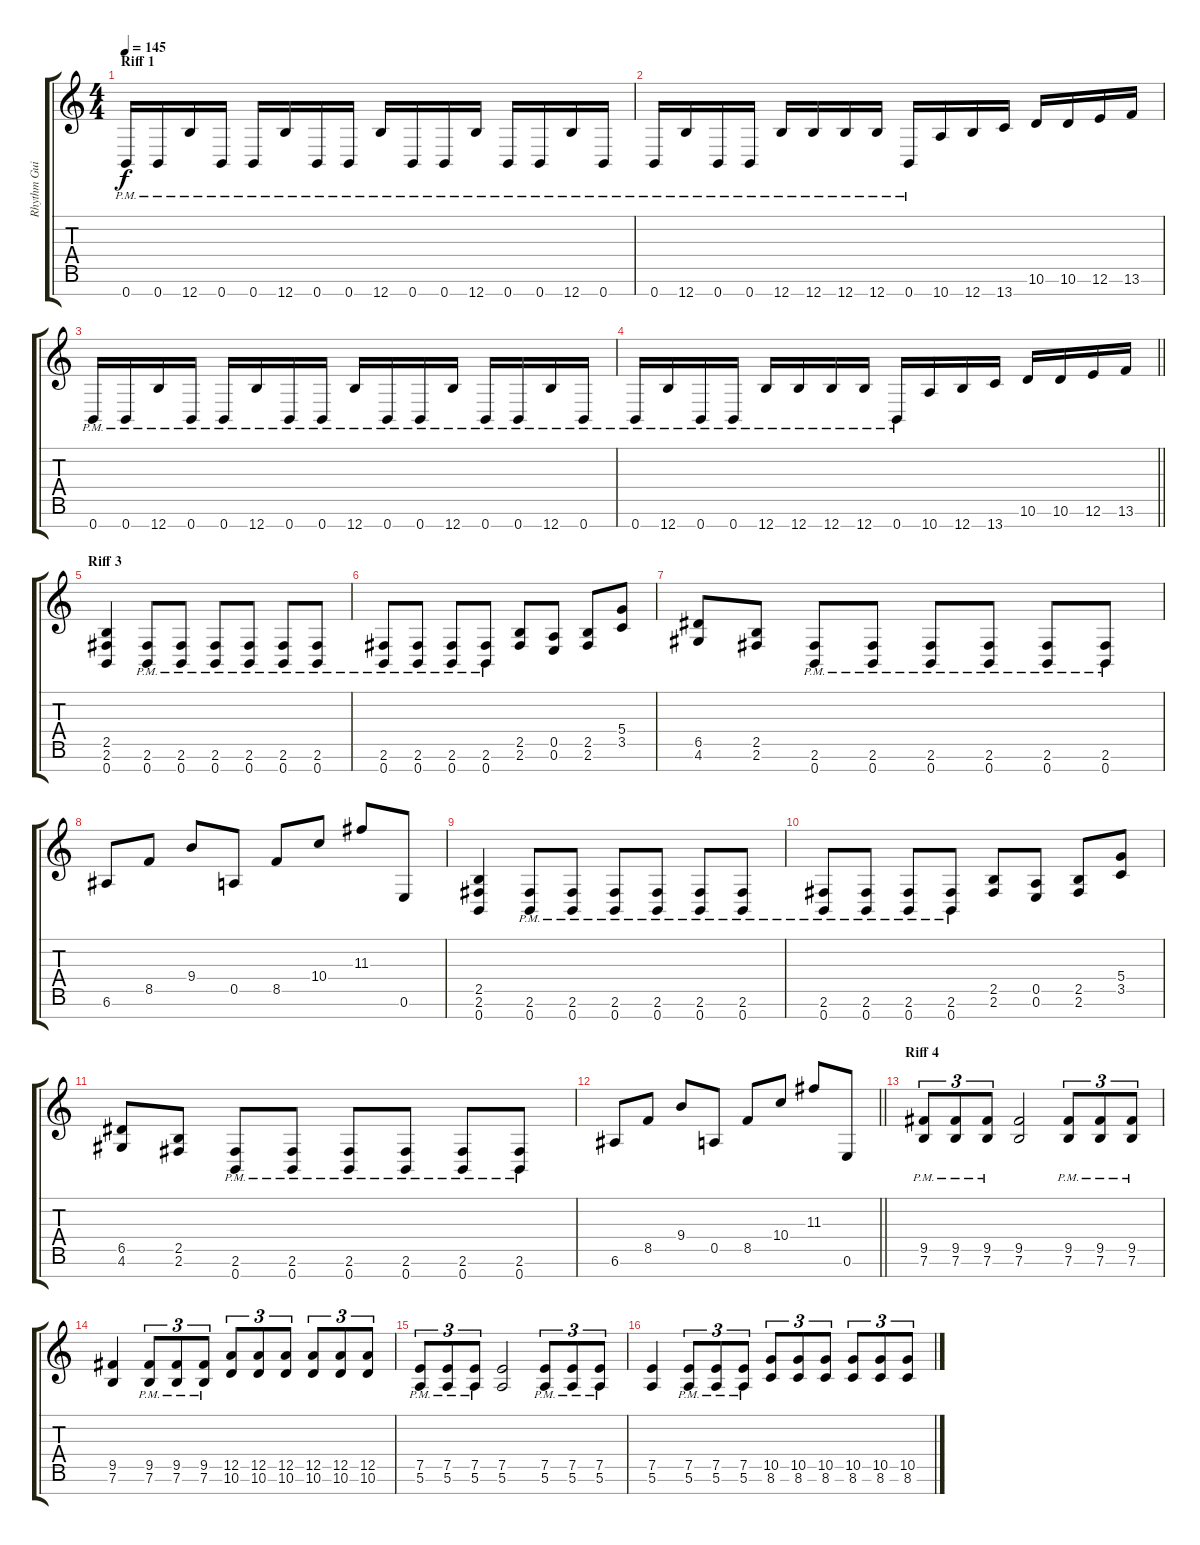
\track ("Rhythm Guitar 1" "Rhythm Gui") {instrument distortionguitar}
\staff {score tabs}
\tuning (E4 B3 G3 D3 A2 E2 B1) {hide}
\ts (4 4)
\section ("" "Riff 1")
\tempo 145
\clef g2
\ks c
0.7{pm}.16{dy f} 0.7{pm}.16 12.7{pm}.16 0.7{pm}.16 0.7{pm}.16 12.7{pm}.16 0.7{pm}.16 0.7{pm}.16 12.7{pm}.16 0.7{pm}.16 0.7{pm}.16 12.7{pm}.16 0.7{pm}.16 0.7{pm}.16 12.7{pm}.16 0.7{pm}.16 |
0.7{pm}.16 12.7{pm}.16 0.7{pm}.16 0.7{pm}.16 12.7{pm}.16 12.7{pm}.16 12.7{pm}.16 12.7{pm}.16 0.7{pm}.16 10.7.16 12.7.16 13.7.16 10.6.16 10.6.16 12.6.16 13.6.16 |
0.7{pm}.16 0.7{pm}.16 12.7{pm}.16 0.7{pm}.16 0.7{pm}.16 12.7{pm}.16 0.7{pm}.16 0.7{pm}.16 12.7{pm}.16 0.7{pm}.16 0.7{pm}.16 12.7{pm}.16 0.7{pm}.16 0.7{pm}.16 12.7{pm}.16 0.7{pm}.16 |
\barLineRight lightlight
0.7{pm}.16 12.7{pm}.16 0.7{pm}.16 0.7{pm}.16 12.7{pm}.16 12.7{pm}.16 12.7{pm}.16 12.7{pm}.16 0.7{pm}.16 10.7.16 12.7.16 13.7.16 10.6.16 10.6.16 12.6.16 13.6.16 |
\section ("" "Riff 3")
(2.5 2.6 0.7).4 (2.6{pm} 0.7{pm}).8 (2.6{pm} 0.7{pm}).8 (2.6{pm} 0.7{pm}).8 (2.6{pm} 0.7{pm}).8 (2.6{pm} 0.7{pm}).8 (2.6{pm} 0.7{pm}).8 |
(2.6{pm} 0.7{pm}).8 (2.6{pm} 0.7{pm}).8 (2.6{pm} 0.7{pm}).8 (2.6{pm} 0.7{pm}).8 (2.5 2.6).8 (0.5 0.6).8 (2.5 2.6).8 (5.4 3.5).8 |
(6.5 4.6).8 (2.5 2.6).8 (2.6{pm} 0.7{pm}).8 (2.6{pm} 0.7{pm}).8 (2.6{pm} 0.7{pm}).8 (2.6{pm} 0.7{pm}).8 (2.6{pm} 0.7{pm}).8 (2.6{pm} 0.7{pm}).8 |
6.6.8 8.5.8 9.4.8 0.5.8 8.5.8 10.4.8 11.3.8 0.6.8 |
(2.5 2.6 0.7).4 (2.6{pm} 0.7{pm}).8 (2.6{pm} 0.7{pm}).8 (2.6{pm} 0.7{pm}).8 (2.6{pm} 0.7{pm}).8 (2.6{pm} 0.7{pm}).8 (2.6{pm} 0.7{pm}).8 |
(2.6{pm} 0.7{pm}).8 (2.6{pm} 0.7{pm}).8 (2.6{pm} 0.7{pm}).8 (2.6{pm} 0.7{pm}).8 (2.5 2.6).8 (0.5 0.6).8 (2.5 2.6).8 (5.4 3.5).8 |
(6.5 4.6).8 (2.5 2.6).8 (2.6{pm} 0.7{pm}).8 (2.6{pm} 0.7{pm}).8 (2.6{pm} 0.7{pm}).8 (2.6{pm} 0.7{pm}).8 (2.6{pm} 0.7{pm}).8 (2.6{pm} 0.7{pm}).8 |
\barLineRight lightlight
6.6.8 8.5.8 9.4.8 0.5.8 8.5.8 10.4.8 11.3.8 0.6.8 |
\section ("" "Riff 4")
(9.5{pm} 7.6{pm}).8{tu (3 2)} (9.5{pm} 7.6{pm}).8{tu (3 2)} (9.5{pm} 7.6{pm}).8{tu (3 2)} (9.5 7.6).2 (9.5{pm} 7.6{pm}).8{tu (3 2)} (9.5{pm} 7.6{pm}).8{tu (3 2)} (9.5{pm} 7.6{pm}).8{tu (3 2)} |
(9.5 7.6).4 (9.5{pm} 7.6{pm}).8{tu (3 2)} (9.5{pm} 7.6{pm}).8{tu (3 2)} (9.5{pm} 7.6{pm}).8{tu (3 2)} (12.5 10.6).8{tu (3 2)} (12.5 10.6).8{tu (3 2)} (12.5 10.6).8{tu (3 2)} (12.5 10.6).8{tu (3 2)} (12.5 10.6).8{tu (3 2)} (12.5 10.6).8{tu (3 2)} |
(7.5{pm} 5.6{pm}).8{tu (3 2)} (7.5{pm} 5.6{pm}).8{tu (3 2)} (7.5{pm} 5.6{pm}).8{tu (3 2)} (7.5 5.6).2 (7.5{pm} 5.6{pm}).8{tu (3 2)} (7.5{pm} 5.6{pm}).8{tu (3 2)} (7.5{pm} 5.6{pm}).8{tu (3 2)} |
(7.5 5.6).4 (7.5{pm} 5.6{pm}).8{tu (3 2)} (7.5{pm} 5.6{pm}).8{tu (3 2)} (7.5{pm} 5.6{pm}).8{tu (3 2)} (10.5 8.6).8{tu (3 2)} (10.5 8.6).8{tu (3 2)} (10.5 8.6).8{tu (3 2)} (10.5 8.6).8{tu (3 2)} (10.5 8.6).8{tu (3 2)} (10.5 8.6).8{tu (3 2)}
